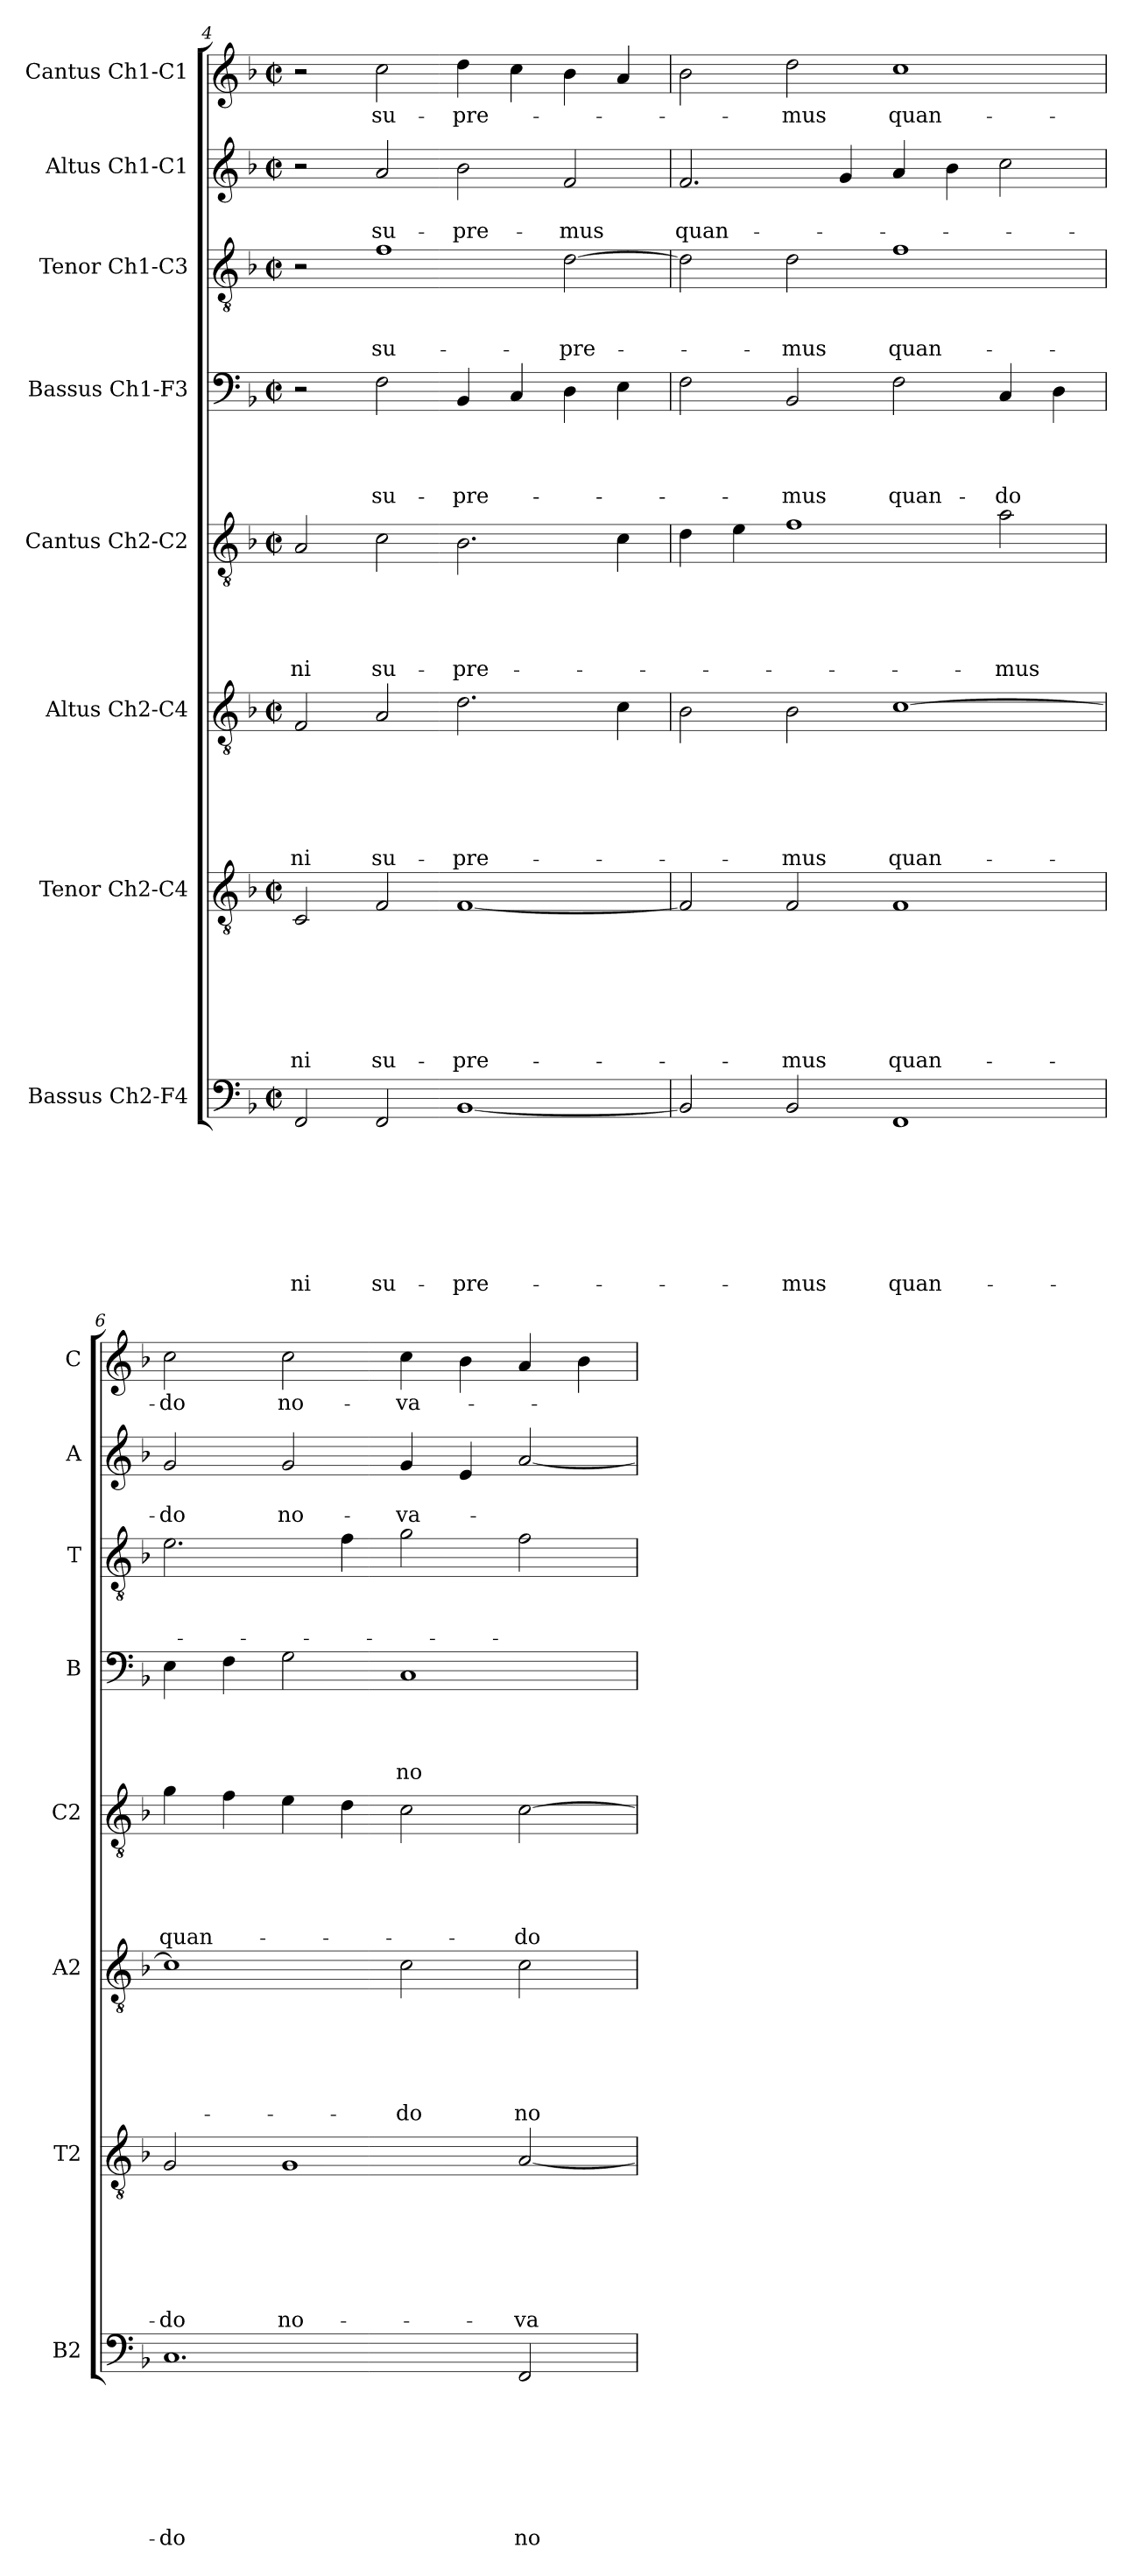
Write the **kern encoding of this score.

**kern	**text	**text	**text	**text	**text	**text	**text	**text	**kern	**text	**text	**text	**text	**text	**text	**text	**kern	**text	**text	**text	**text	**text	**text	**kern	**text	**text	**text	**text	**text	**kern	**text	**text	**text	**text	**kern	**text	**text	**text	**kern	**text	**text	**kern	**text
*part8	*part8	*part8	*part8	*part8	*part8	*part8	*part8	*part8	*part7	*part7	*part7	*part7	*part7	*part7	*part7	*part7	*part6	*part6	*part6	*part6	*part6	*part6	*part6	*part5	*part5	*part5	*part5	*part5	*part5	*part4	*part4	*part4	*part4	*part4	*part3	*part3	*part3	*part3	*part2	*part2	*part2	*part1	*part1
*staff8	*staff8	*staff8	*staff8	*staff8	*staff8	*staff8	*staff8	*staff8	*staff7	*staff7	*staff7	*staff7	*staff7	*staff7	*staff7	*staff7	*staff6	*staff6	*staff6	*staff6	*staff6	*staff6	*staff6	*staff5	*staff5	*staff5	*staff5	*staff5	*staff5	*staff4	*staff4	*staff4	*staff4	*staff4	*staff3	*staff3	*staff3	*staff3	*staff2	*staff2	*staff2	*staff1	*staff1
*I"Bassus Ch2-F4	*	*	*	*	*	*	*	*	*I"Tenor Ch2-C4	*	*	*	*	*	*	*	*I"Altus Ch2-C4	*	*	*	*	*	*	*I"Cantus Ch2-C2	*	*	*	*	*	*I"Bassus Ch1-F3	*	*	*	*	*I"Tenor Ch1-C3	*	*	*	*I"Altus Ch1-C1	*	*	*I"Cantus Ch1-C1	*
*I'B2	*	*	*	*	*	*	*	*	*I'T2	*	*	*	*	*	*	*	*I'A2	*	*	*	*	*	*	*I'C2	*	*	*	*	*	*I'B	*	*	*	*	*I'T	*	*	*	*I'A	*	*	*I'C	*
*clefF4	*	*	*	*	*	*	*	*	*clefGv2	*	*	*	*	*	*	*	*clefGv2	*	*	*	*	*	*	*clefGv2	*	*	*	*	*	*clefF4	*	*	*	*	*clefGv2	*	*	*	*clefG2	*	*	*clefG2	*
*k[b-]	*	*	*	*	*	*	*	*	*k[b-]	*	*	*	*	*	*	*	*k[b-]	*	*	*	*	*	*	*k[b-]	*	*	*	*	*	*k[b-]	*	*	*	*	*k[b-]	*	*	*	*k[b-]	*	*	*k[b-]	*
*F:	*	*	*	*	*	*	*	*	*F:	*	*	*	*	*	*	*	*F:	*	*	*	*	*	*	*F:	*	*	*	*	*	*F:	*	*	*	*	*F:	*	*	*	*F:	*	*	*F:	*
*M2/2	*	*	*	*	*	*	*	*	*M2/2	*	*	*	*	*	*	*	*M2/2	*	*	*	*	*	*	*M2/2	*	*	*	*	*	*M2/2	*	*	*	*	*M2/2	*	*	*	*M2/2	*	*	*M2/2	*
*met(c|)	*	*	*	*	*	*	*	*	*met(c|)	*	*	*	*	*	*	*	*met(c|)	*	*	*	*	*	*	*met(c|)	*	*	*	*	*	*met(c|)	*	*	*	*	*met(c|)	*	*	*	*met(c|)	*	*	*met(c|)	*
=4	=4	=4	=4	=4	=4	=4	=4	=4	=4	=4	=4	=4	=4	=4	=4	=4	=4	=4	=4	=4	=4	=4	=4	=4	=4	=4	=4	=4	=4	=4	=4	=4	=4	=4	=4	=4	=4	=4	=4	=4	=4	=4	=4
!	!	!	!	!	!	!	!	!LO:LY:b	!	!	!	!	!	!	!	!LO:LY:b	!	!	!	!	!	!	!LO:LY:b	!	!	!	!	!	!LO:LY:b	!	!	!	!	!	!	!	!	!	!	!	!	!	!
2FF/	.	.	.	.	.	.	.	-ni	2C/	.	.	.	.	.	.	-ni	2F/	.	.	.	.	.	-ni	2A/	.	.	.	.	-ni	2r	.	.	.	.	2r	.	.	.	2r	.	.	2r	.
!	!	!	!	!	!	!	!	!LO:LY:b	!	!	!	!	!	!	!	!LO:LY:b	!	!	!	!	!	!	!LO:LY:b	!	!	!	!	!	!LO:LY:b	!	!	!	!	!LO:LY:b	!	!	!	!LO:LY:b	!	!	!LO:LY:b	!	!LO:LY:b
2FF/	.	.	.	.	.	.	.	su-	2F/	.	.	.	.	.	.	su-	2A/	.	.	.	.	.	su-	2c\	.	.	.	.	su-	2F\	.	.	.	su-	1f	.	.	su-	2a/	.	su-	2cc\	su-
!	!	!	!	!	!	!	!	!LO:LY:b	!	!	!	!	!	!	!	!LO:LY:b	!	!	!	!	!	!	!LO:LY:b	!	!	!	!	!	!LO:LY:b	!	!	!	!	!LO:LY:b	!	!	!	!	!	!	!LO:LY:b	!	!LO:LY:b
[1BB-	.	.	.	.	.	.	.	-pre-	[1F	.	.	.	.	.	.	-pre-	2.d\	.	.	.	.	.	-pre-	2.B-\	.	.	.	.	-pre-	4BB-/	.	.	.	-pre-	.	.	.	.	2b-\	.	-pre-	4dd\	-pre-
.	.	.	.	.	.	.	.	.	.	.	.	.	.	.	.	.	.	.	.	.	.	.	.	.	.	.	.	.	.	4C/	.	.	.	.	.	.	.	.	.	.	.	4cc\	.
!	!	!	!	!	!	!	!	!	!	!	!	!	!	!	!	!	!	!	!	!	!	!	!	!	!	!	!	!	!	!	!	!	!	!	!	!	!	!LO:LY:b	!	!	!LO:LY:b	!	!
.	.	.	.	.	.	.	.	.	.	.	.	.	.	.	.	.	.	.	.	.	.	.	.	.	.	.	.	.	.	4D\	.	.	.	.	[2d\	.	.	-pre-	2f/	.	-mus	4b-\	.
.	.	.	.	.	.	.	.	.	.	.	.	.	.	.	.	.	4c\	.	.	.	.	.	.	4c\	.	.	.	.	.	4E\	.	.	.	.	.	.	.	.	.	.	.	4a/	.
=5	=5	=5	=5	=5	=5	=5	=5	=5	=5	=5	=5	=5	=5	=5	=5	=5	=5	=5	=5	=5	=5	=5	=5	=5	=5	=5	=5	=5	=5	=5	=5	=5	=5	=5	=5	=5	=5	=5	=5	=5	=5	=5	=5
!	!	!	!	!	!	!	!	!	!	!	!	!	!	!	!	!	!	!	!	!	!	!	!	!	!	!	!	!	!	!	!	!	!	!	!	!	!	!	!	!	!LO:LY:b	!	!
2BB-/]	.	.	.	.	.	.	.	.	2F/]	.	.	.	.	.	.	.	2B-\	.	.	.	.	.	.	4d\	.	.	.	.	.	2F\	.	.	.	.	2d\]	.	.	.	2.f/	.	quan-	2b-\	.
.	.	.	.	.	.	.	.	.	.	.	.	.	.	.	.	.	.	.	.	.	.	.	.	4e\	.	.	.	.	.	.	.	.	.	.	.	.	.	.	.	.	.	.	.
!	!	!	!	!	!	!	!	!LO:LY:b	!	!	!	!	!	!	!	!LO:LY:b	!	!	!	!	!	!	!LO:LY:b	!	!	!	!	!	!	!	!	!	!	!LO:LY:b	!	!	!	!LO:LY:b	!	!	!	!	!LO:LY:b
2BB-/	.	.	.	.	.	.	.	-mus	2F/	.	.	.	.	.	.	-mus	2B-\	.	.	.	.	.	-mus	1f	.	.	.	.	.	2BB-/	.	.	.	-mus	2d\	.	.	-mus	.	.	.	2dd\	-mus
.	.	.	.	.	.	.	.	.	.	.	.	.	.	.	.	.	.	.	.	.	.	.	.	.	.	.	.	.	.	.	.	.	.	.	.	.	.	.	4g/	.	.	.	.
!	!	!	!	!	!	!	!	!LO:LY:b	!	!	!	!	!	!	!	!LO:LY:b	!	!	!	!	!	!	!LO:LY:b	!	!	!	!	!	!	!	!	!	!	!LO:LY:b	!	!	!	!LO:LY:b	!	!	!	!	!LO:LY:b
1FF	.	.	.	.	.	.	.	quan-	1F	.	.	.	.	.	.	quan-	[1c	.	.	.	.	.	quan-	.	.	.	.	.	.	2F\	.	.	.	quan-	1f	.	.	quan-	4a/	.	.	1cc	quan-
.	.	.	.	.	.	.	.	.	.	.	.	.	.	.	.	.	.	.	.	.	.	.	.	.	.	.	.	.	.	.	.	.	.	.	.	.	.	.	4b-\	.	.	.	.
!	!	!	!	!	!	!	!	!	!	!	!	!	!	!	!	!	!	!	!	!	!	!	!	!	!	!	!	!	!LO:LY:b	!	!	!	!	!LO:LY:b	!	!	!	!	!	!	!	!	!
.	.	.	.	.	.	.	.	.	.	.	.	.	.	.	.	.	.	.	.	.	.	.	.	2a\	.	.	.	.	-mus	4C/	.	.	.	-do	.	.	.	.	2cc\	.	.	.	.
.	.	.	.	.	.	.	.	.	.	.	.	.	.	.	.	.	.	.	.	.	.	.	.	.	.	.	.	.	.	4D\	.	.	.	.	.	.	.	.	.	.	.	.	.
!!LO:LB:g=z
=6	=6	=6	=6	=6	=6	=6	=6	=6	=6	=6	=6	=6	=6	=6	=6	=6	=6	=6	=6	=6	=6	=6	=6	=6	=6	=6	=6	=6	=6	=6	=6	=6	=6	=6	=6	=6	=6	=6	=6	=6	=6	=6	=6
!	!	!	!	!	!	!	!	!LO:LY:b	!	!	!	!	!	!	!	!LO:LY:b	!	!	!	!	!	!	!	!	!	!	!	!	!LO:LY:b	!	!	!	!	!	!	!	!	!	!	!	!LO:LY:b	!	!LO:LY:b
1.C	.	.	.	.	.	.	.	-do	2G/	.	.	.	.	.	.	-do	1c]	.	.	.	.	.	.	4g\	.	.	.	.	quan-	4E\	.	.	.	.	2.e\	.	.	.	2g/	.	-do	2cc\	-do
.	.	.	.	.	.	.	.	.	.	.	.	.	.	.	.	.	.	.	.	.	.	.	.	4f\	.	.	.	.	.	4F\	.	.	.	.	.	.	.	.	.	.	.	.	.
!	!	!	!	!	!	!	!	!	!	!	!	!	!	!	!	!LO:LY:b	!	!	!	!	!	!	!	!	!	!	!	!	!	!	!	!	!	!	!	!	!	!	!	!	!LO:LY:b	!	!LO:LY:b
.	.	.	.	.	.	.	.	.	1G	.	.	.	.	.	.	no-	.	.	.	.	.	.	.	4e\	.	.	.	.	.	2G\	.	.	.	.	.	.	.	.	2g/	.	no-	2cc\	no-
.	.	.	.	.	.	.	.	.	.	.	.	.	.	.	.	.	.	.	.	.	.	.	.	4d\	.	.	.	.	.	.	.	.	.	.	4f\	.	.	.	.	.	.	.	.
!	!	!	!	!	!	!	!	!	!	!	!	!	!	!	!	!	!	!	!	!	!	!	!LO:LY:b	!	!	!	!	!	!	!	!	!	!	!LO:LY:b	!	!	!	!	!	!	!LO:LY:b	!	!LO:LY:b
.	.	.	.	.	.	.	.	.	.	.	.	.	.	.	.	.	2c\	.	.	.	.	.	-do	2c\	.	.	.	.	.	1C	.	.	.	no-	2g\	.	.	.	4g/	.	-va-	4cc\	-va-
.	.	.	.	.	.	.	.	.	.	.	.	.	.	.	.	.	.	.	.	.	.	.	.	.	.	.	.	.	.	.	.	.	.	.	.	.	.	.	4e/	.	.	4b-\	.
!	!	!	!	!	!	!	!	!LO:LY:b	!	!	!	!	!	!	!	!LO:LY:b	!	!	!	!	!	!	!LO:LY:b	!	!	!	!	!	!LO:LY:b	!	!	!	!	!	!	!	!	!	!	!	!	!	!
2FF/	.	.	.	.	.	.	.	no-	[2A/	.	.	.	.	.	.	-va-	2c\	.	.	.	.	.	no-	[2c\	.	.	.	.	-do	.	.	.	.	.	2f\	.	.	.	[2a/	.	.	4a/	.
.	.	.	.	.	.	.	.	.	.	.	.	.	.	.	.	.	.	.	.	.	.	.	.	.	.	.	.	.	.	.	.	.	.	.	.	.	.	.	.	.	.	4b-\	.
=	=	=	=	=	=	=	=	=	=	=	=	=	=	=	=	=	=	=	=	=	=	=	=	=	=	=	=	=	=	=	=	=	=	=	=	=	=	=	=	=	=	=	=
*-	*-	*-	*-	*-	*-	*-	*-	*-	*-	*-	*-	*-	*-	*-	*-	*-	*-	*-	*-	*-	*-	*-	*-	*-	*-	*-	*-	*-	*-	*-	*-	*-	*-	*-	*-	*-	*-	*-	*-	*-	*-	*-	*-
